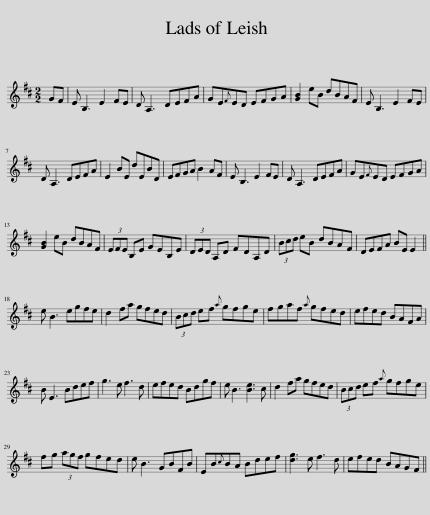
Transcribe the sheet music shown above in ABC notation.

X:1
L:1/8
M:2/2
I:linebreak $
K:D
V:1 treble
V:1
 GF | E B,3 E2 FE | D A,3 DEFA | GE{F}ED EFGA | [GB]2 eB dBAF | %5
 E B,3 E2 FE |$ D A,3 DEFA | E2 BE dEBD | EFGA B2 AF | E B,3 E2 FE | %10
 D A,3 DEFA | GE{F}ED EFGA |$ [GB]2 eB dBAF | (3EFE B,E GEB,E | (3DED A,D FDA,D | %15
 (3Bcd eB dBAF | DEFA BE E2 ||$ e B3 egfe | d2 fa gfed | (3Bcd ef{a} gfge | %20
 fgaf{a} gfed | efed BAFA |$ B E3 Bdef | g3 e f3 d | efed Bdgf | %25
 e B3 [Be]3 c | d2 fa gfed | (3Bcd ef{a} gfge |$ fg (3agf gfed | e B3 GBFB | %30
 EB{c}BA Bdef | [dg]3 e f3 d | efed BAGF || %33
